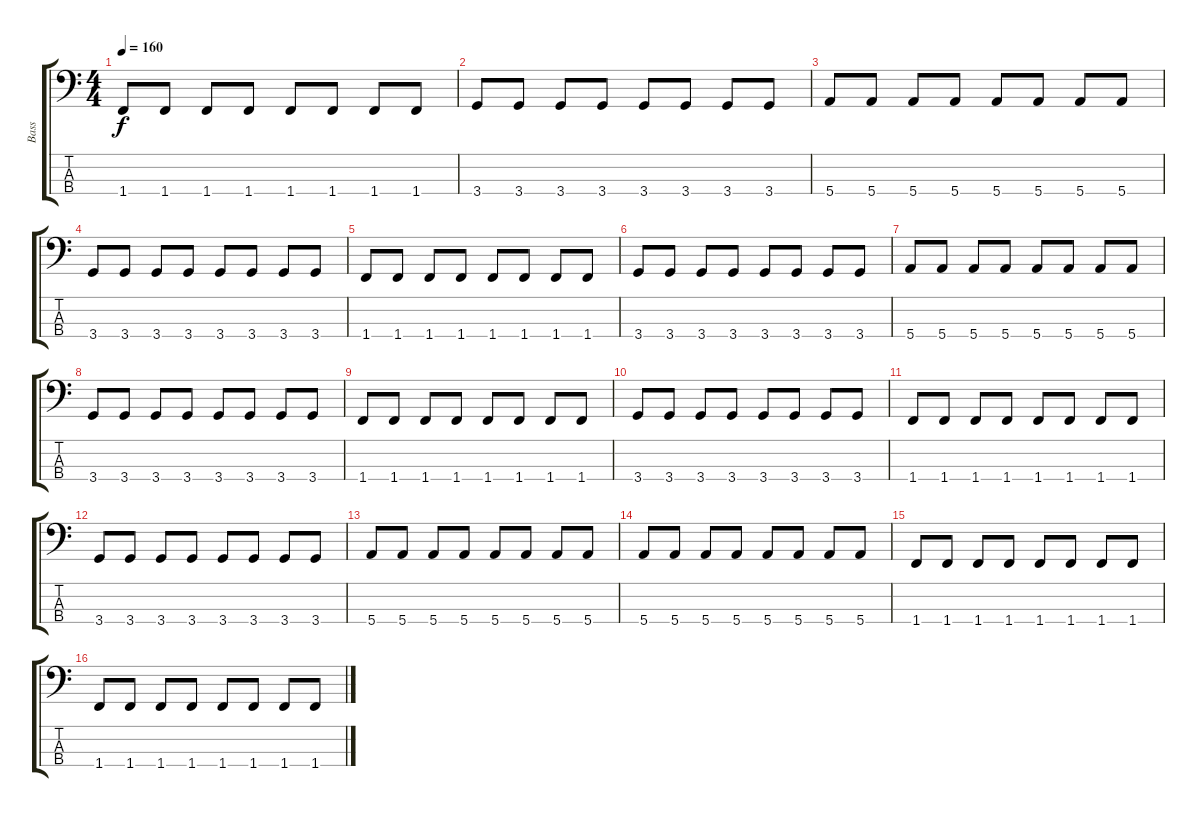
\track ("Bass" "Bass") {instrument slapbass1}
\staff {score tabs}
\tuning (G2 D2 A1 E1) {hide}
\ts (4 4)
\tempo 160
\clef f4
\ks c
1.4.8{dy f} 1.4.8 1.4.8 1.4.8 1.4.8 1.4.8 1.4.8 1.4.8 |
3.4.8 3.4.8 3.4.8 3.4.8 3.4.8 3.4.8 3.4.8 3.4.8 |
5.4.8 5.4.8 5.4.8 5.4.8 5.4.8 5.4.8 5.4.8 5.4.8 |
3.4.8 3.4.8 3.4.8 3.4.8 3.4.8 3.4.8 3.4.8 3.4.8 |
1.4.8 1.4.8 1.4.8 1.4.8 1.4.8 1.4.8 1.4.8 1.4.8 |
3.4.8 3.4.8 3.4.8 3.4.8 3.4.8 3.4.8 3.4.8 3.4.8 |
5.4.8 5.4.8 5.4.8 5.4.8 5.4.8 5.4.8 5.4.8 5.4.8 |
3.4.8 3.4.8 3.4.8 3.4.8 3.4.8 3.4.8 3.4.8 3.4.8 |
1.4.8 1.4.8 1.4.8 1.4.8 1.4.8 1.4.8 1.4.8 1.4.8 |
3.4.8 3.4.8 3.4.8 3.4.8 3.4.8 3.4.8 3.4.8 3.4.8 |
1.4.8 1.4.8 1.4.8 1.4.8 1.4.8 1.4.8 1.4.8 1.4.8 |
3.4.8 3.4.8 3.4.8 3.4.8 3.4.8 3.4.8 3.4.8 3.4.8 |
5.4.8 5.4.8 5.4.8 5.4.8 5.4.8 5.4.8 5.4.8 5.4.8 |
5.4.8 5.4.8 5.4.8 5.4.8 5.4.8 5.4.8 5.4.8 5.4.8 |
1.4.8 1.4.8 1.4.8 1.4.8 1.4.8 1.4.8 1.4.8 1.4.8 |
1.4.8 1.4.8 1.4.8 1.4.8 1.4.8 1.4.8 1.4.8 1.4.8
